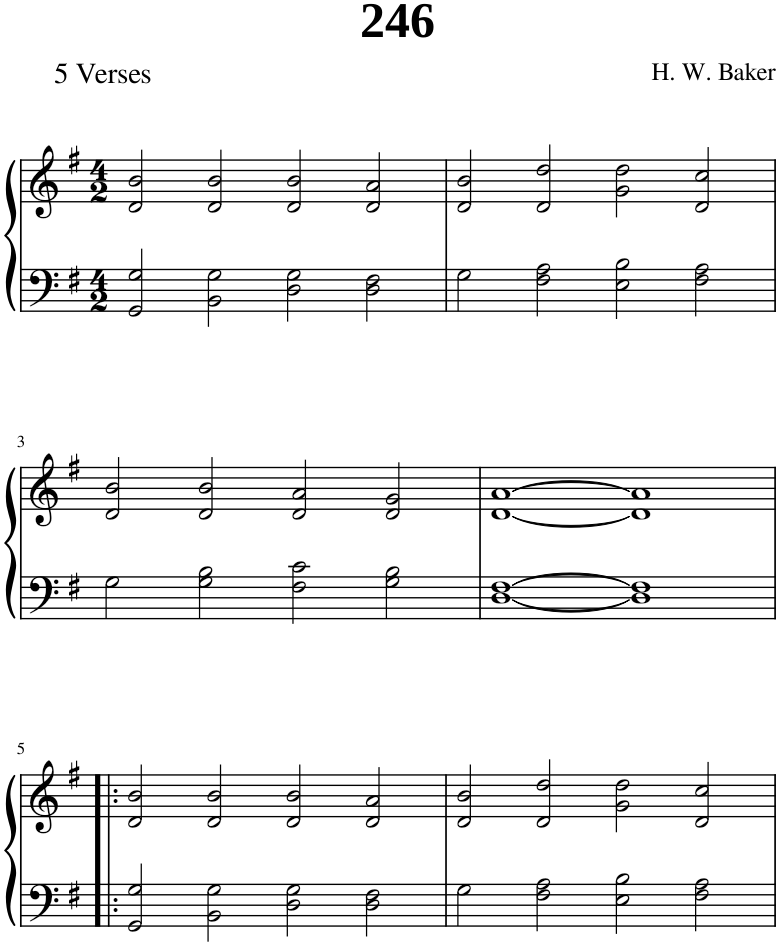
**kern	**kern
*part1	*part1
*staff2	*staff1
*I"Piano	*
*I'Pno.	*
*clefF4	*clefG2
*k[f#]	*k[f#]
*M4/2	*M4/2
=1	=1
2GG/ 2G/	2d/ 2b/
2BB\ 2G\	2d/ 2b/
2D\ 2G\	2d/ 2b/
2D\ 2F#\	2d/ 2a/
=2	=2
2G\	2d/ 2b/
2F#\ 2A\	2d/ 2dd/
2E\ 2B\	2g\ 2dd\
2F#\ 2A\	2d/ 2cc/
!!LO:LB:g=z
=3	=3
2G\	2d/ 2b/
2G\ 2B\	2d/ 2b/
2F#\ 2c\	2d/ 2a/
2G\ 2B\	2d/ 2g/
=4	=4
[1D [1F#	[1d [1a
1D] 1F#]	1d] 1a]
!!LO:LB:g=z
=5!|:	=5!|:
2GG/ 2G/	2d/ 2b/
2BB\ 2G\	2d/ 2b/
2D\ 2G\	2d/ 2b/
2D\ 2F#\	2d/ 2a/
=6	=6
2G\	2d/ 2b/
2F#\ 2A\	2d/ 2dd/
2E\ 2B\	2g\ 2dd\
2F#\ 2A\	2d/ 2cc/
=	=
*-	*-
